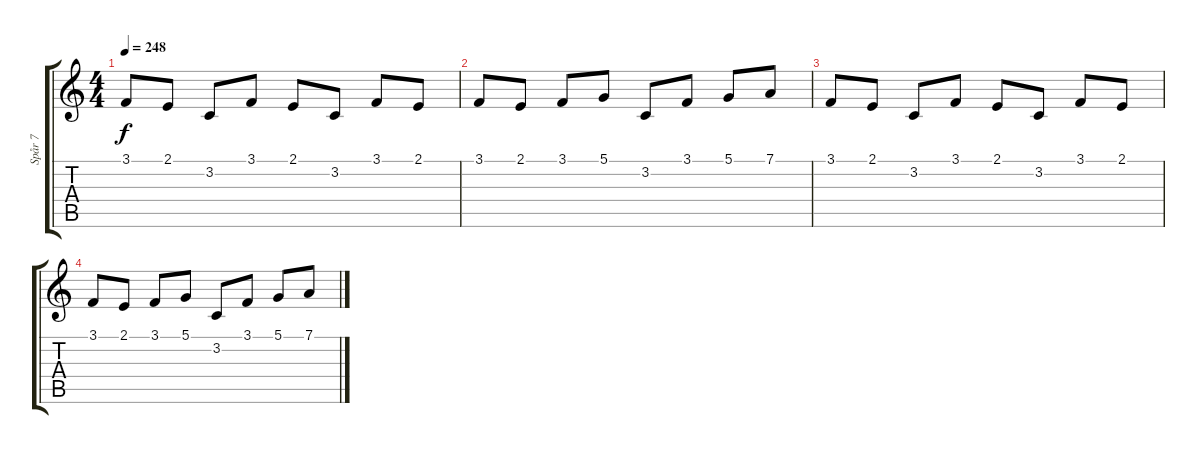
\track ("Spår 7" "Spår 7") {instrument lead2sawtooth}
\staff {score tabs}
\tuning (D4 A3 F3 C3 G2 C2) {hide}
\ts (4 4)
\tempo 248
\clef g2
\ks c
3.1.8{dy f} 2.1.8 3.2.8 3.1.8 2.1.8 3.2.8 3.1.8 2.1.8 |
3.1.8 2.1.8 3.1.8 5.1.8 3.2.8 3.1.8 5.1.8 7.1.8 |
3.1.8 2.1.8 3.2.8 3.1.8 2.1.8 3.2.8 3.1.8 2.1.8 |
3.1.8 2.1.8 3.1.8 5.1.8 3.2.8 3.1.8 5.1.8 7.1.8
